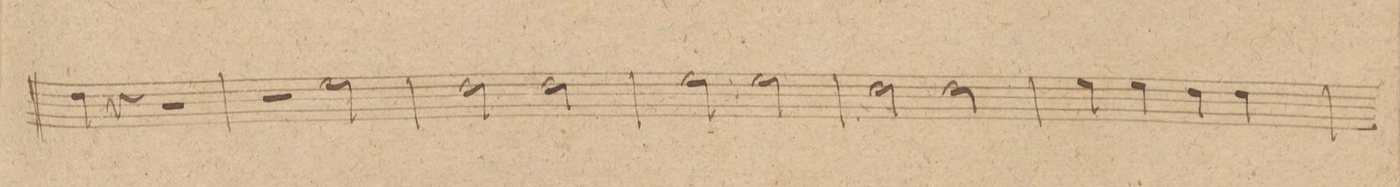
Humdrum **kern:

**kern	**dynam
*I"Corno. 1mo in D.	*
*clefG2	*
*k[]	*
*met(c|)	*
*M2/2	*
4dd\	.
4r	.
2r	.
=232	=232
2r	.
2ee\	.
=233	=233
2dd\	.
2dd\	.
=234	=234
2ee\	.
2ee\	.
=235	=235
2dd\	.
2dd\	.
=236	=236
4ee\	.
4ee\	.
4dd\	.
4dd\	.
=237	=237
*-	*-
